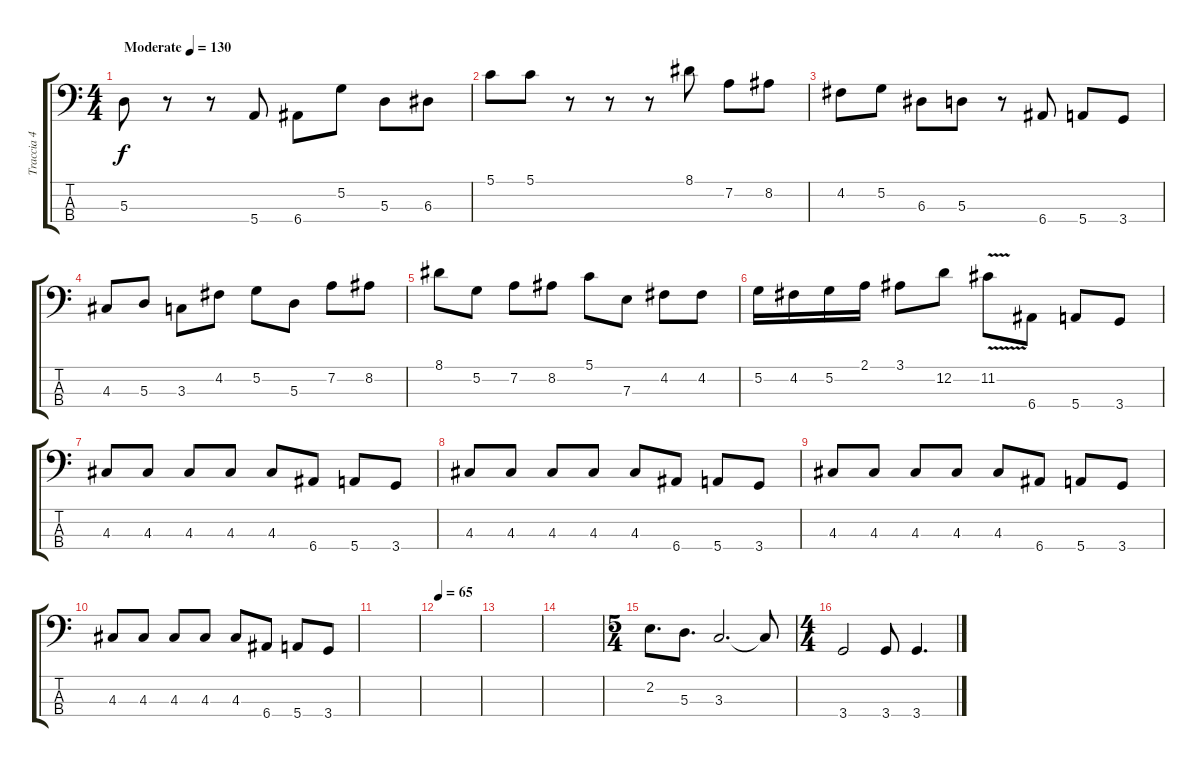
\track ("Traccia 4" "Traccia 4") {instrument electricbassfinger}
\staff {score tabs}
\tuning (G2 D2 A1 E1) {hide}
\ts (4 4)
\tempo (130 "Moderate")
\clef f4
\ks c
5.3.8{dy f instrument electricbassfinger} r.8 r.8 5.4.8 6.4.8 5.2.8 5.3.8 6.3.8 |
5.1.8 5.1.8 r.8 r.8 r.8 8.1.8 7.2.8 8.2.8 |
4.2.8 5.2.8 6.3.8 5.3.8 r.8 6.4.8 5.4.8 3.4.8 |
4.3.8 5.3.8 3.3.8 4.2.8 5.2.8 5.3.8 7.2.8 8.2.8 |
8.1.8 5.2.8 7.2.8 8.2.8 5.1.8 7.3.8 4.2.8 4.2.8 |
5.2.16 4.2.16 5.2.16 2.1.16 3.1.8 12.2.8 11.2{v}.8 6.4.8 5.4.8 3.4.8 |
4.3.8 4.3.8 4.3.8 4.3.8 4.3.8 6.4.8 5.4.8 3.4.8 |
4.3.8 4.3.8 4.3.8 4.3.8 4.3.8 6.4.8 5.4.8 3.4.8 |
4.3.8 4.3.8 4.3.8 4.3.8 4.3.8 6.4.8 5.4.8 3.4.8 |
4.3.8 4.3.8 4.3.8 4.3.8 4.3.8 6.4.8 5.4.8 3.4.8 |
|
\tempo 65
|
|
|
\ts (5 4)
2.2.8{d} 5.3.8{d} 3.3.2{d} 3.3{t}.8 |
\ts (4 4)
3.4.2 3.4.8 3.4.4{d}
